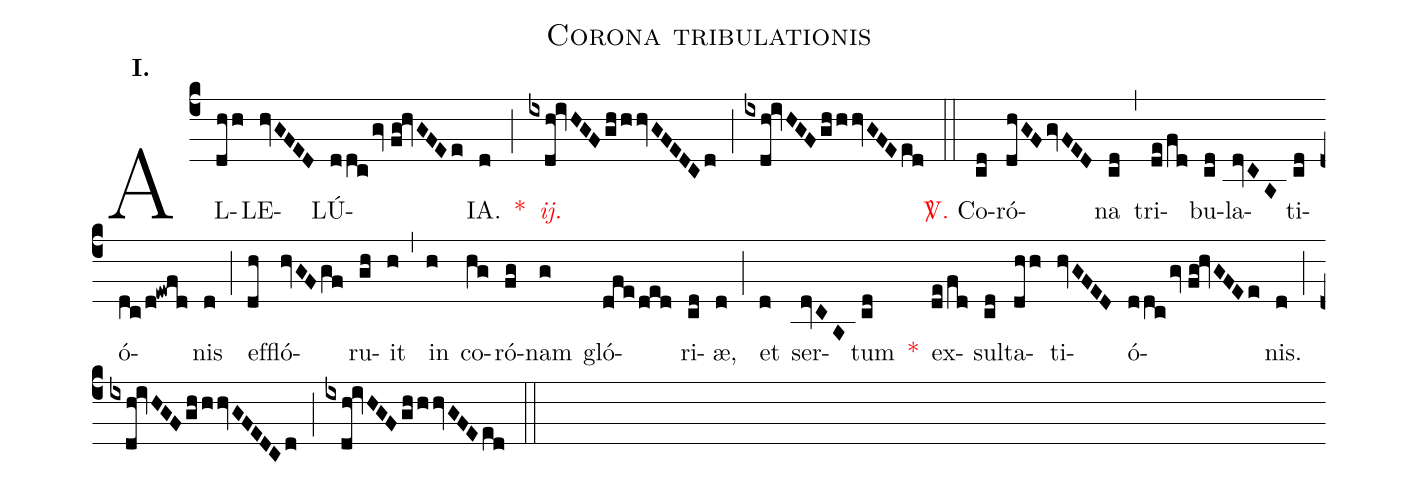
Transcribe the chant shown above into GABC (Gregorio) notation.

name:Corona tribulationis;
mode:I.;
office-part:Alleluia;
%%
(c4) AL(dhh)LE(hvGFED)LÚ(ddc/gv//fg!hvGFEe)IA.(d) <v>\red{*}</v>(;) <v>\redit{ij.}</v>(ixdh!ivHGF/ghhhvGFEDCd) (;) (ixdh!ivHGF/ghh/hvGFEed) (::) <v>\red{\Vbar.}</v> Co(cd)ró(dhGFgvFED)na(cd) (,) tri(de/fd)bu(cd)la(dvCA)ti(cd)ó(dc/d!ewfd)nis(d) (;) ef(dh)fló(hvGF/gf)ru(gh)it(h) (,) in(h) co(hg)ró(fg)nam(g) gló(dfe/ded)ri(cd)æ,(d) (;) et(d) ser(dvCA)tum(cd) <v>\red{*}</v>() ex(de/fd)sul(cd)ta(dhh)ti(hvGFED)ó(ddc/gv//fg!hvGFEe)nis.(d) (;) (ixdh!ivHGF/ghh/hvGFEDCd) (;) (ixdh!ivHGF/ghhhvGFEed) (::)
